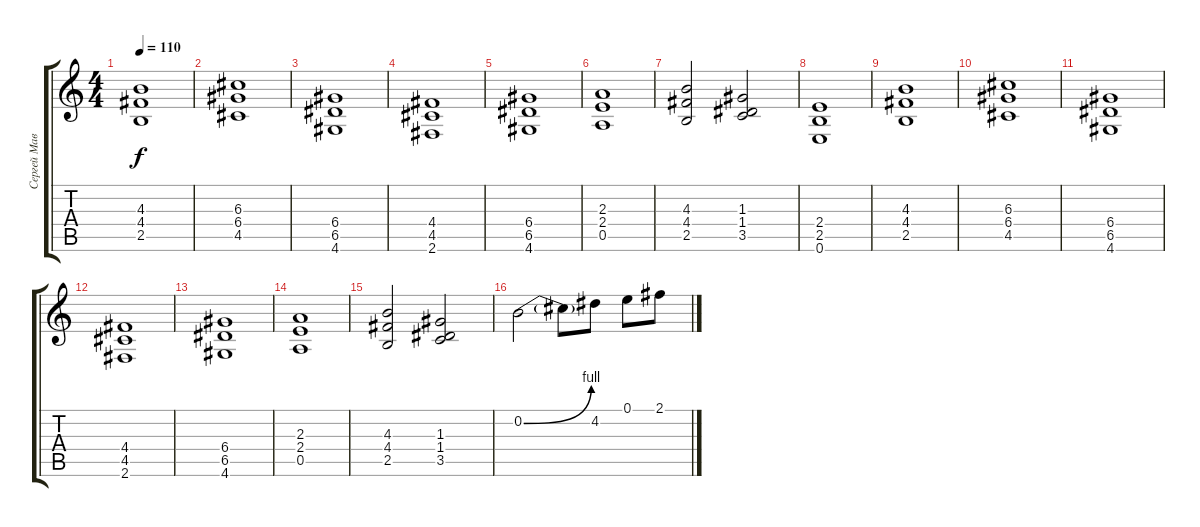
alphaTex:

\track ("Сергей Маврин" "Сергей Мав") {instrument distortionguitar}
\staff {score tabs}
\tuning (E4 B3 G3 D3 A2 E2) {hide}
\ts (4 4)
\tempo 110
\clef g2
\ks c
(4.3 4.4 2.5).1{dy f} |
(6.3 6.4 4.5).1 |
(6.4 6.5 4.6).1 |
(4.4 4.5 2.6).1 |
(6.4 6.5 4.6).1 |
(2.3 2.4 0.5).1 |
(4.3 4.4 2.5).2 (1.3 1.4 3.5).2 |
(2.4 2.5 0.6).1 |
(4.3 4.4 2.5).1 |
(6.3 6.4 4.5).1 |
(6.4 6.5 4.6).1 |
(4.4 4.5 2.6).1 |
(6.4 6.5 4.6).1 |
(2.3 2.4 0.5).1 |
(4.3 4.4 2.5).2 (1.3 1.4 3.5).2 |
0.2{be (bend 0 0 60 4)}.2{volume 6} 0.2{t}.8 4.2.8 0.1.8 2.1.8
